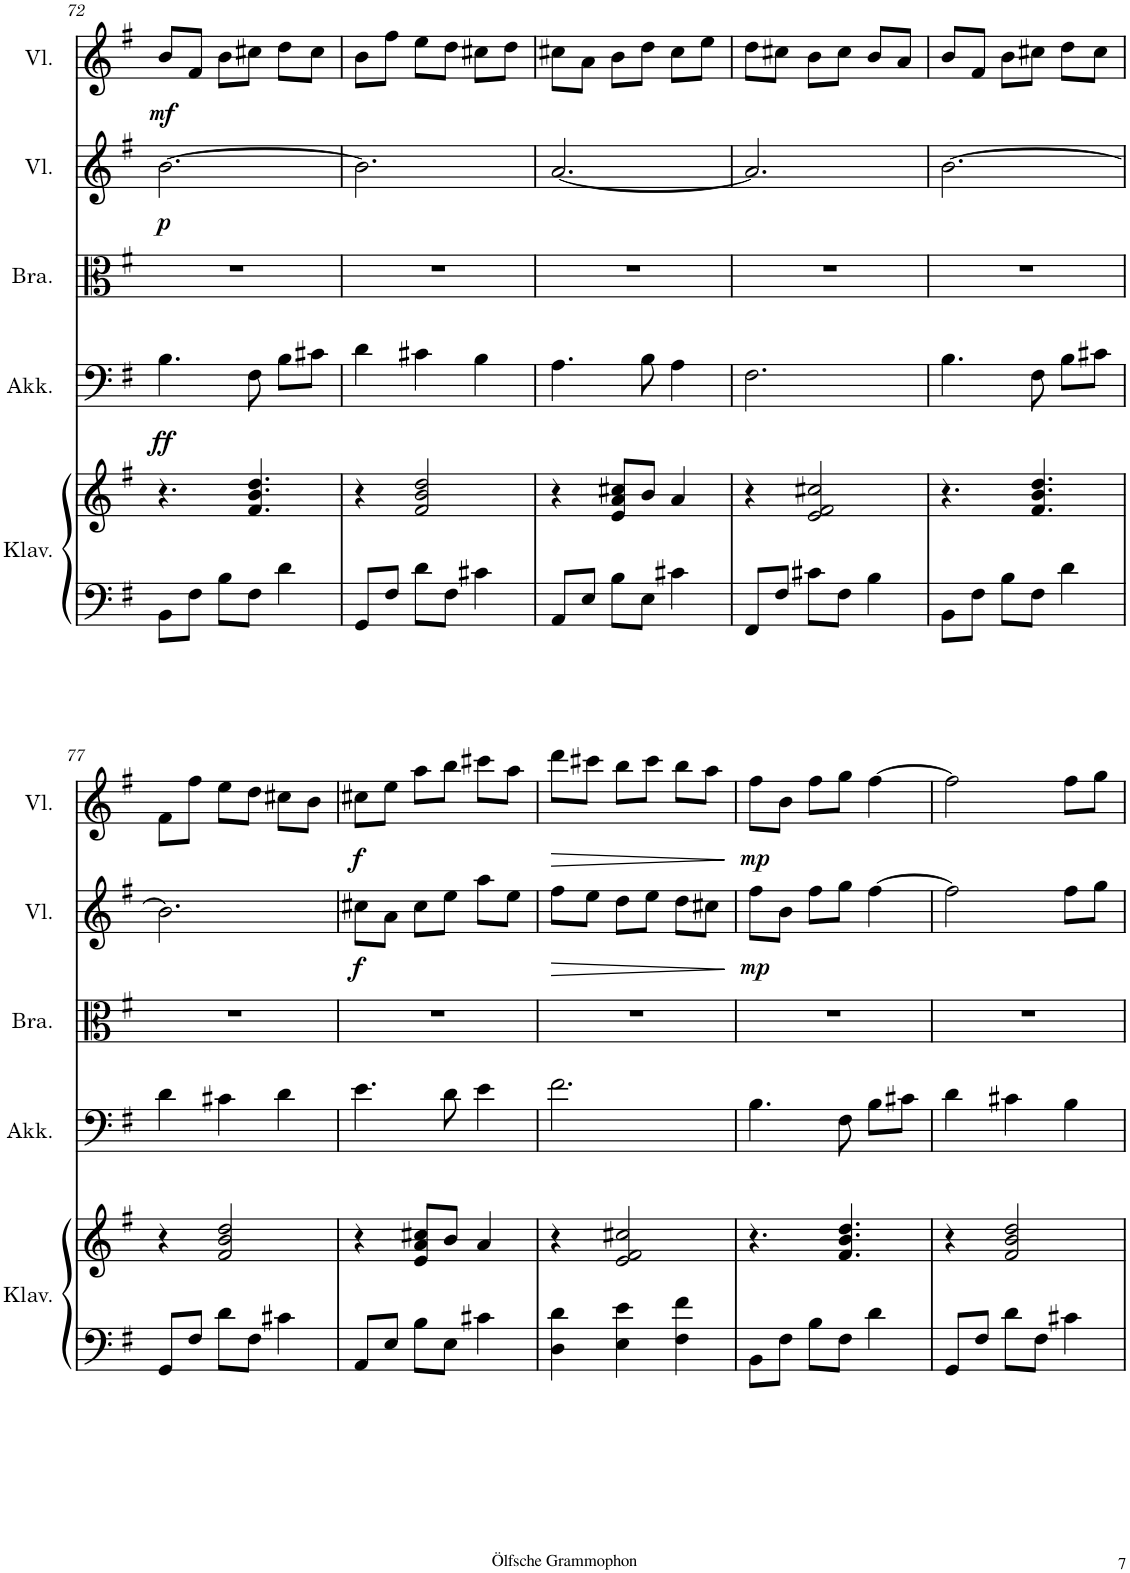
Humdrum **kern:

**kern	**kern	**kern	**dynam	**kern	**kern	**dynam	**kern	**dynam
*part5	*part5	*part4	*part4	*part3	*part2	*part2	*part1	*part1
*staff6	*staff5	*staff4	*staff4	*staff3	*staff2	*staff2	*staff1	*staff1
*I"Klavier	*	*I"Akkordeon	*	*I"Bratsche	*I"Violine	*	*I"Violine	*
*I'Klav.	*	*I'Akk.	*	*I'Bra.	*I'Vl.	*	*I'Vl.	*
!!LO:PB:g=z
*clefF4	*clefG2	*clefF4	*	*clefC3	*clefG2	*	*clefG2	*
*k[f#]	*k[f#]	*k[f#]	*	*k[f#]	*k[f#]	*	*k[f#]	*
*M3/4	*M3/4	*M3/4	*	*M3/4	*M3/4	*	*M3/4	*
=72	=72	=72	=72	=72	=72	=72	=72	=72
!	!	!	!LO:DY:b	!	!	!LO:DY:b	!	!LO:DY:b
8BB\L	4.r	4.B\	ff	2.r	[2.b\	p	8b/L	mf
8F#\J	.	.	.	.	.	.	8f#/J	.
8B\L	.	.	.	.	.	.	8b\L	.
8F#\J	4.f#/ 4.b/ 4.dd/	8F#\	.	.	.	.	8cc#X\J	.
4d\	.	8B\L	.	.	.	.	8dd\L	.
.	.	8c#X\J	.	.	.	.	8cc#\J	.
=73	=73	=73	=73	=73	=73	=73	=73	=73
8GG/L	4r	4d\	.	2.r	2.b\]	.	8b\L	.
8F#/J	.	.	.	.	.	.	8ff#\J	.
8d\L	2f#/ 2b/ 2dd/	4c#X\	.	.	.	.	8ee\L	.
8F#\J	.	.	.	.	.	.	8dd\J	.
4c#X\	.	4B\	.	.	.	.	8cc#X\L	.
.	.	.	.	.	.	.	8dd\J	.
=74	=74	=74	=74	=74	=74	=74	=74	=74
8AA/L	4r	4.A\	.	2.r	[2.a/	.	8cc#X\L	.
8E/J	.	.	.	.	.	.	8a\J	.
8B\L	8e/ 8a/ 8cc#X/L	.	.	.	.	.	8b\L	.
8E\J	8b/J	8B\	.	.	.	.	8dd\J	.
4c#X\	4a/	4A\	.	.	.	.	8cc#\L	.
.	.	.	.	.	.	.	8ee\J	.
=75	=75	=75	=75	=75	=75	=75	=75	=75
8FF#/L	4r	2.F#\	.	2.r	2.a/]	.	8dd\L	.
8F#/J	.	.	.	.	.	.	8cc#X\J	.
8c#X\L	2e/ 2f#/ 2cc#X/	.	.	.	.	.	8b\L	.
8F#\J	.	.	.	.	.	.	8cc#\J	.
4B\	.	.	.	.	.	.	8b/L	.
.	.	.	.	.	.	.	8a/J	.
=76	=76	=76	=76	=76	=76	=76	=76	=76
8BB\L	4.r	4.B\	.	2.r	[2.b\	.	8b/L	.
8F#\J	.	.	.	.	.	.	8f#/J	.
8B\L	.	.	.	.	.	.	8b\L	.
8F#\J	4.f#/ 4.b/ 4.dd/	8F#\	.	.	.	.	8cc#X\J	.
4d\	.	8B\L	.	.	.	.	8dd\L	.
.	.	8c#X\J	.	.	.	.	8cc#\J	.
!!LO:LB:g=z
=77	=77	=77	=77	=77	=77	=77	=77	=77
8GG/L	4r	4d\	.	2.r	2.b\]	.	8f#\L	.
8F#/J	.	.	.	.	.	.	8ff#\J	.
8d\L	2f#/ 2b/ 2dd/	4c#X\	.	.	.	.	8ee\L	.
8F#\J	.	.	.	.	.	.	8dd\J	.
4c#X\	.	4d\	.	.	.	.	8cc#X\L	.
.	.	.	.	.	.	.	8b\J	.
=78	=78	=78	=78	=78	=78	=78	=78	=78
!	!	!	!	!	!	!LO:DY:b	!	!LO:DY:b
8AA/L	4r	4.e\	.	2.r	8cc#X\L	f	8cc#X\L	f
8E/J	.	.	.	.	8a\J	.	8ee\J	.
8B\L	8e/ 8a/ 8cc#X/L	.	.	.	8cc#\L	.	8aa\L	.
8E\J	8b/J	8d\	.	.	8ee\J	.	8bb\J	.
4c#X\	4a/	4e\	.	.	8aa\L	.	8ccc#X\L	.
.	.	.	.	.	8ee\J	.	8aa\J	.
=79	=79	=79	=79	=79	=79	=79	=79	=79
!	!	!	!	!	!	!LO:HP:b	!	!LO:HP:b
4D\ 4d\	4r	2.f#\	.	2.r	8ff#\L	>	8ddd\L	>
.	.	.	.	.	8ee\J	.	8ccc#X\J	.
4E\ 4e\	2e/ 2f#/ 2cc#X/	.	.	.	8dd\L	.	8bb\L	.
.	.	.	.	.	8ee\J	.	8ccc#\J	.
4F#\ 4f#\	.	.	.	.	8dd\L	.	8bb\L	.
.	.	.	.	.	8cc#X\J	.	8aa\J	.
.	.	.	.	.	.	]	.	]
=80	=80	=80	=80	=80	=80	=80	=80	=80
!	!	!	!	!	!	!LO:DY:b	!	!LO:DY:b
8BB\L	4.r	4.B\	.	2.r	8ff#\L	mp	8ff#\L	mp
8F#\J	.	.	.	.	8b\J	.	8b\J	.
8B\L	.	.	.	.	8ff#\L	.	8ff#\L	.
8F#\J	4.f#/ 4.b/ 4.dd/	8F#\	.	.	8gg\J	.	8gg\J	.
4d\	.	8B\L	.	.	[4ff#\	.	[4ff#\	.
.	.	8c#X\J	.	.	.	.	.	.
=81	=81	=81	=81	=81	=81	=81	=81	=81
8GG/L	4r	4d\	.	2.r	2ff#\]	.	2ff#\]	.
8F#/J	.	.	.	.	.	.	.	.
8d\L	2f#/ 2b/ 2dd/	4c#X\	.	.	.	.	.	.
8F#\J	.	.	.	.	.	.	.	.
4c#X\	.	4B\	.	.	8ff#\L	.	8ff#\L	.
.	.	.	.	.	8gg\J	.	8gg\J	.
=	=	=	=	=	=	=	=	=
*-	*-	*-	*-	*-	*-	*-	*-	*-
